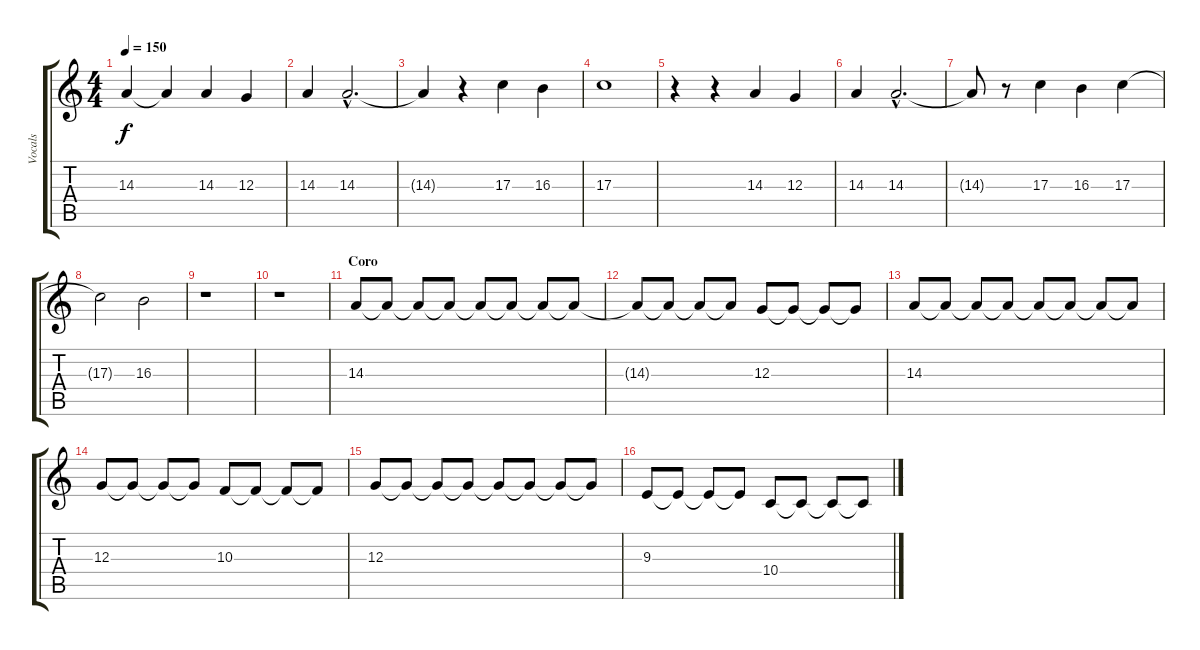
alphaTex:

\track ("Vocals" "Vocals") {instrument choiraahs}
\staff {score tabs}
\tuning (E4 B3 G3 D3 A2 E2) {hide}
\ts (4 4)
\tempo 150
\clef g2
\ks c
14.3.4{dy f} 14.3{t}.4 14.3.4 12.3.4 |
14.3.4 14.3{hac}.2{d} |
14.3{t}.4 r.4 17.3.4 16.3.4 |
17.3.1 |
r.4 r.4 14.3.4 12.3.4 |
14.3.4 14.3{hac}.2{d} |
14.3{t}.8 r.8 17.3.4 16.3.4 17.3.4 |
17.3{t}.2 16.3.2 |
r.1 |
r.1 |
\section ("" "Coro ")
14.3.8 14.3{t}.8 14.3{t}.8 14.3{t}.8 14.3{t}.8 14.3{t}.8 14.3{t}.8 14.3{t}.8 |
14.3{t}.8 14.3{t}.8 14.3{t}.8 14.3{t}.8 12.3.8 12.3{t}.8 12.3{t}.8 12.3{t}.8 |
14.3.8 14.3{t}.8 14.3{t}.8 14.3{t}.8 14.3{t}.8 14.3{t}.8 14.3{t}.8 14.3{t}.8 |
12.3.8 12.3{t}.8 12.3{t}.8 12.3{t}.8 10.3.8 10.3{t}.8 10.3{t}.8 10.3{t}.8 |
12.3.8 12.3{t}.8 12.3{t}.8 12.3{t}.8 12.3{t}.8 12.3{t}.8 12.3{t}.8 12.3{t}.8 |
9.3.8 9.3{t}.8 9.3{t}.8 9.3{t}.8 10.4.8 10.4{t}.8 10.4{t}.8 10.4{t}.8
